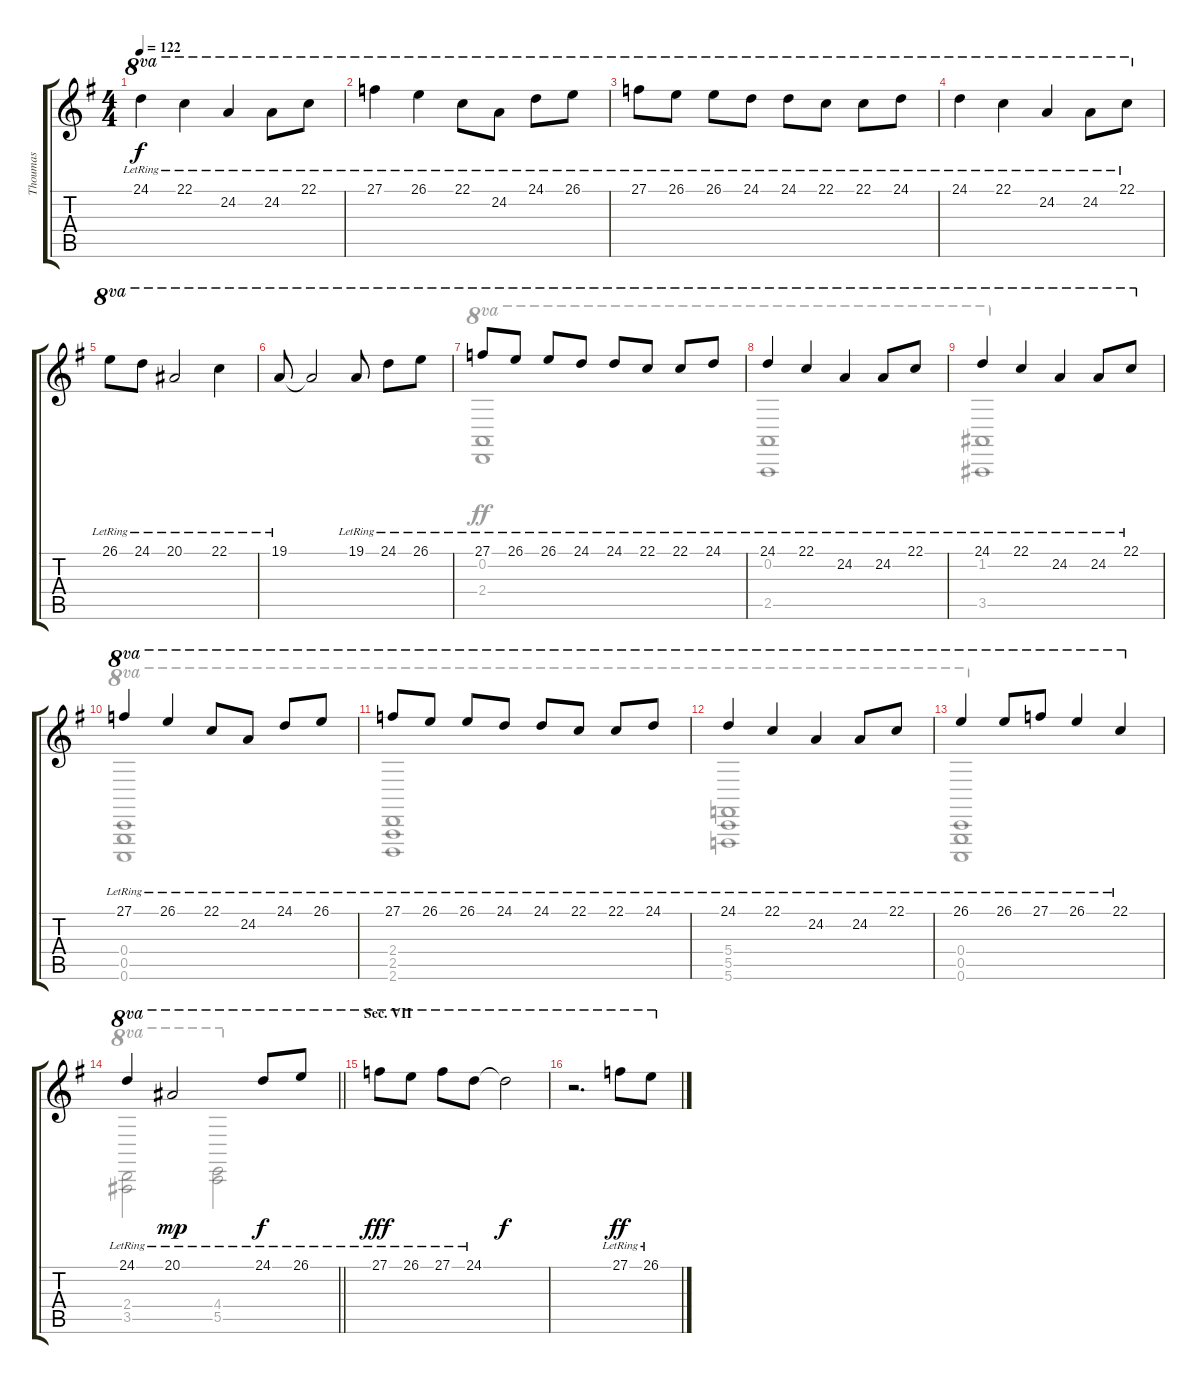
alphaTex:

\track ("Thoumas" "Thoumas") {instrument brightacousticpiano}
\staff {score tabs}
\tuning (D4 A3 F3 C3 G2 C2) {hide}
\voice
\ts (4 4)
\tempo 122
\clef g2
\ks g
24.1{lr}.4{ot 8va dy f} 22.1{lr}.4{ot 8va} 24.2{lr}.4{ot 8va} 24.2{lr}.8{ot 8va} 22.1{lr}.8{ot 8va} |
27.1{lr}.4{ot 8va} 26.1{lr}.4{ot 8va} 22.1{lr}.8{ot 8va} 24.2{lr}.8{ot 8va} 24.1{lr}.8{ot 8va} 26.1{lr}.8{ot 8va} |
27.1{lr}.8{ot 8va} 26.1{lr}.8{ot 8va} 26.1{lr}.8{ot 8va} 24.1{lr}.8{ot 8va} 24.1{lr}.8{ot 8va} 22.1{lr}.8{ot 8va} 22.1{lr}.8{ot 8va} 24.1{lr}.8{ot 8va} |
24.1{lr}.4{ot 8va} 22.1{lr}.4{ot 8va} 24.2{lr}.4{ot 8va} 24.2{lr}.8{ot 8va} 22.1{lr}.8{ot 8va} |
26.1{lr}.8{ot 8va} 24.1{lr}.8{ot 8va} 20.1{lr}.2{ot 8va} 22.1{lr}.4{ot 8va} |
19.1{lr}.8{ot 8va} 19.1{t}.2{ot 8va} 19.1{lr}.8{ot 8va} 24.1{lr}.8{ot 8va} 26.1{lr}.8{ot 8va} |
27.1{lr}.8{ot 8va} 26.1{lr}.8{ot 8va} 26.1{lr}.8{ot 8va} 24.1{lr}.8{ot 8va} 24.1{lr}.8{ot 8va} 22.1{lr}.8{ot 8va} 22.1{lr}.8{ot 8va} 24.1{lr}.8{ot 8va} |
24.1{lr}.4{ot 8va} 22.1{lr}.4{ot 8va} 24.2{lr}.4{ot 8va} 24.2{lr}.8{ot 8va} 22.1{lr}.8{ot 8va} |
24.1{lr}.4{ot 8va} 22.1{lr}.4{ot 8va} 24.2{lr}.4{ot 8va} 24.2{lr}.8{ot 8va} 22.1{lr}.8{ot 8va} |
27.1{lr}.4{ot 8va} 26.1{lr}.4{ot 8va} 22.1{lr}.8{ot 8va} 24.2{lr}.8{ot 8va} 24.1{lr}.8{ot 8va} 26.1{lr}.8{ot 8va} |
27.1{lr}.8{ot 8va} 26.1{lr}.8{ot 8va} 26.1{lr}.8{ot 8va} 24.1{lr}.8{ot 8va} 24.1{lr}.8{ot 8va} 22.1{lr}.8{ot 8va} 22.1{lr}.8{ot 8va} 24.1{lr}.8{ot 8va} |
24.1{lr}.4{ot 8va} 22.1{lr}.4{ot 8va} 24.2{lr}.4{ot 8va} 24.2{lr}.8{ot 8va} 22.1{lr}.8{ot 8va} |
26.1{lr}.4{ot 8va} 26.1{lr}.8{ot 8va} 27.1{lr}.8{ot 8va} 26.1{lr}.4{ot 8va} 22.1{lr}.4{ot 8va} |
\barLineRight lightlight
24.1{lr}.4{ot 8va} 20.1{lr}.2{ot 8va dy mp} 24.1{lr}.8{ot 8va dy f} 26.1{lr}.8{ot 8va} |
\section ("" "Sec. VII")
27.1{lr}.8{ot 8va dy fff} 26.1{lr}.8{ot 8va} 27.1{lr}.8{ot 8va} 24.1{lr}.8{ot 8va} 24.1{t}.2{ot 8va dy f} |
r.2{d ot 8va} 27.1{lr}.8{ot 8va dy ff} 26.1{lr}.8{ot 8va}
\voice
\clef g2
\ottava regular
\simile none
\ks g
|
|
|
|
|
|
(0.2 2.4).1{ot 8va} |
(0.2 2.5).1{ot 8va} |
(1.2 3.5).1{ot 8va} |
(0.4 0.5 0.6).1{ot 8va} |
(2.4 2.5 2.6).1{ot 8va} |
(5.4 5.5 5.6).1{ot 8va} |
(0.4 0.5 0.6).1{ot 8va} |
\barLineRight lightlight
(2.4 3.5).2{ot 8va} (4.4 5.5).2{ot 8va} |
|
